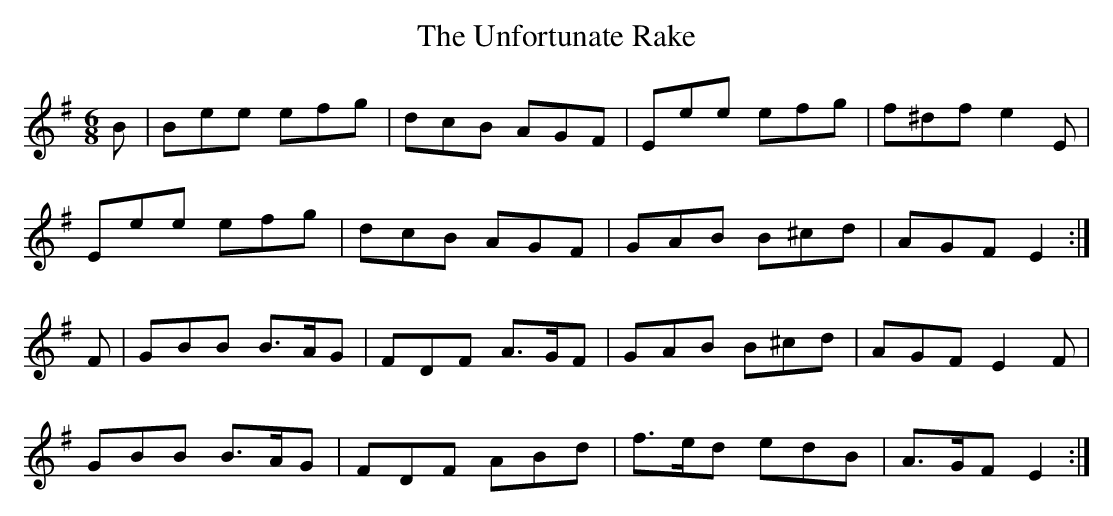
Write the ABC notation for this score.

X:1
T: The Unfortunate Rake
M: 6/8
L: 1/8
K: Em
B|Bee efg|dcB AGF|Eee efg|f^df e2E|
Eee efg|dcB AGF|GAB B^cd|AGF E2:|
F|GBB B>AG|FDF A>GF|GAB B^cd|AGF E2F|
GBB B>AG|FDF ABd|f>ed edB|A>GF E2:|
